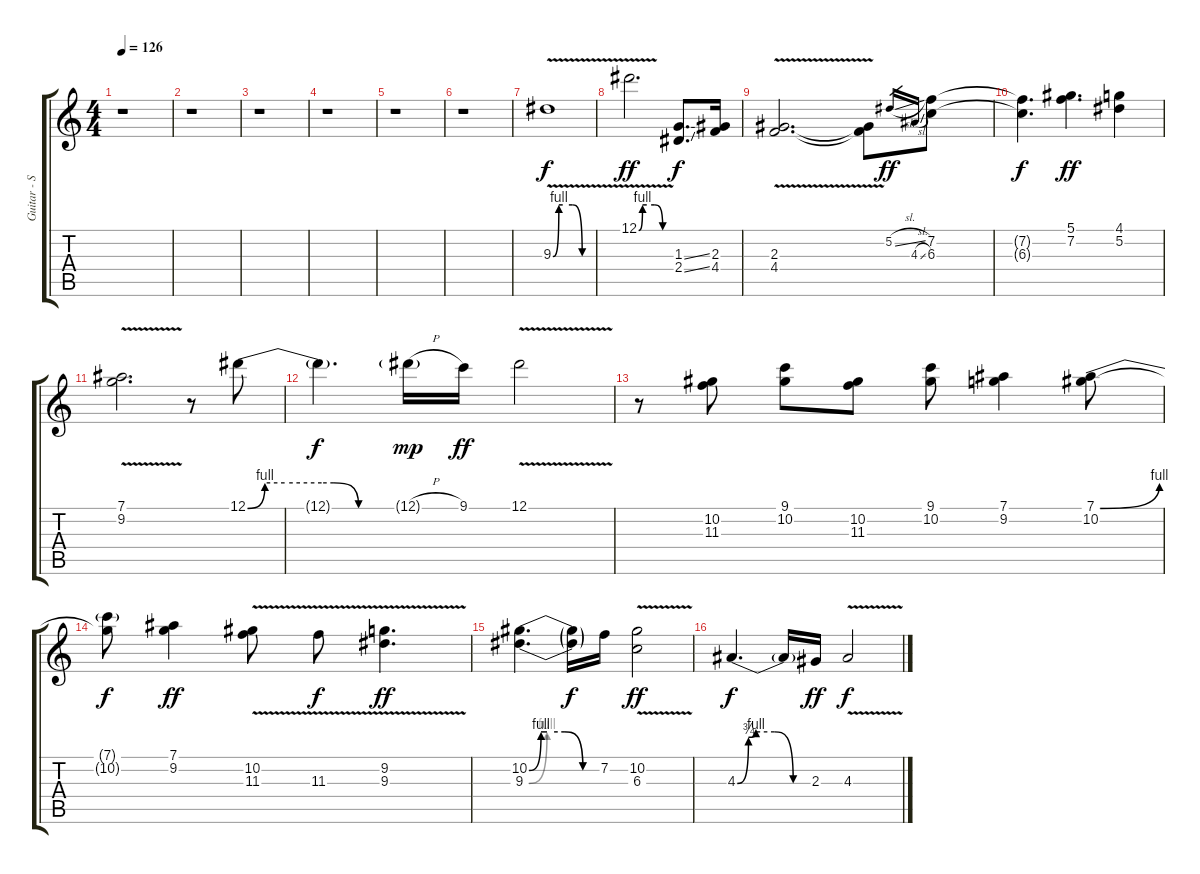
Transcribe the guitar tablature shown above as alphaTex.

\track ("Guitar - Solo" "Guitar - S") {instrument overdrivenguitar}
\staff {score tabs}
\tuning (Eb4 Bb3 Gb3 Db3 Ab2 Eb2) {hide}
\ts (4 4)
\tempo 126
\clef g2
\ks c
r.1{dy f} |
r.1 |
r.1 |
r.1 |
r.1 |
r.1 |
9.3{be (custom 0 0 9 4 15 4 30 4 45 0 60 0) v}.1 |
12.1{be (custom 0 0 7 4 15 4 30 4 45 0 60 0) v}.2{d dy ff} (1.3{ss} 2.4{ss}).8{d dy f} (2.3 4.4).16 |
(2.3{v} 4.4{v}).2{d} (2.3{t} 4.4{t}).8 5.2{sl}.16{gr dy ff} 4.3{sl}.16{gr} (7.2 6.3).8 |
(7.2{t} 6.3{t}).4{d dy f} (5.1 7.2).4{d dy ff} (4.1 5.2).4 |
(7.1{v} 9.2{v}).2{d} r.8 12.1{be (custom 0 0 7 4 15 4 30 4 35 4 45 0 60 0)}.8 |
12.1{t}.4{d dy f} 12.1{h g}.16{dy mp} 9.1.16{dy ff} 12.1{v}.2 |
r.8 (10.2 11.3).8 (9.1 10.2).8 (10.2 11.3).8 (9.1 10.2).8 (7.1 9.2).4 (7.1{be (bend 0 0 60 4)} 10.2).8 |
(7.1{t} 10.2{t}).8{dy f} (7.1 9.2).4{dy ff} (10.2{v} 11.3{v}).8 11.3{v}.8{dy f} (9.2{v} 9.3{v}).4{d dy ff} |
(10.2{be (custom 0 0 10 4 15 4 30 4 45 0 60 0)} 9.3{be (custom 0 0 15 4 30 4 45 0 60 0)}).4{d} (10.2{t} 9.3{t}).16{dy f} 7.2.16 (10.2{v} 6.3{v}).2{dy ff} |
4.3{be (custom 0 0 9 3 15 4 30 4 45 0 60 0)}.4{d dy f} 4.3{t}.16 2.3.16{dy ff} 4.3{v}.2{dy f}
